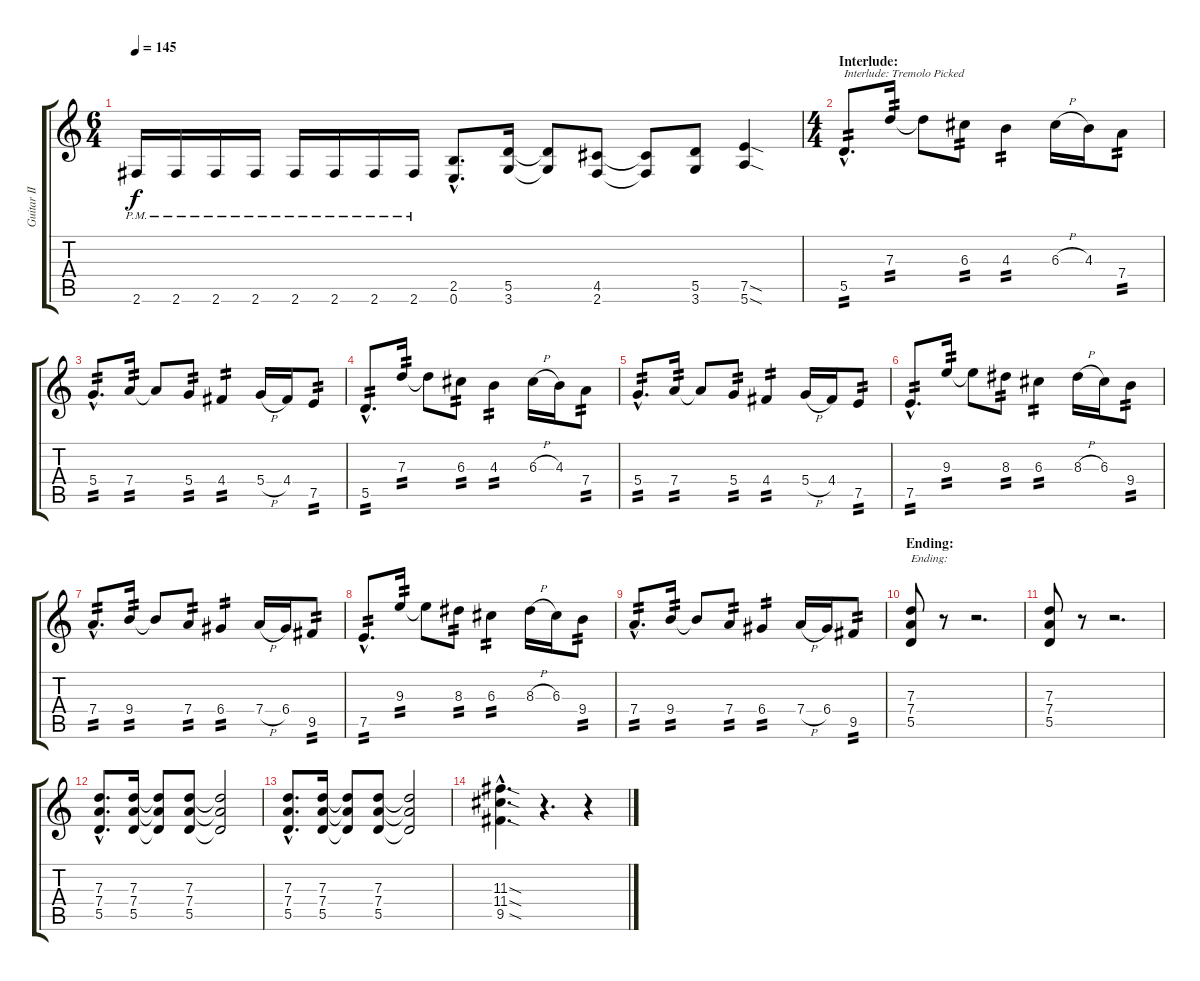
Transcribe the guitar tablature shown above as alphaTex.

\track ("Guitar II" "Guitar II") {instrument distortionguitar}
\staff {score tabs}
\tuning (E4 B3 G3 D3 A2 E2) {hide}
\ts (6 4)
\tempo 145
\clef g2
\ks c
2.6{pm}.16{dy f} 2.6{pm}.16 2.6{pm}.16 2.6{pm}.16 2.6{pm}.16 2.6{pm}.16 2.6{pm}.16 2.6{pm}.16 (2.5{hac} 0.6{hac}).8{d} (5.5 3.6).16 (5.5{t} 3.6{t}).8 (4.5 2.6).8 (4.5{t} 2.6{t}).8 (5.5 3.6).8 (7.5{sod} 5.6{sod}).4 |
\ts (4 4)
\section ("" "Interlude:")
5.5{hac}.8{d txt "Interlude: Tremolo Picked" tp 2} 7.3.16{tp 2} 7.3{t}.8 6.3.8{tp 2} 4.3.4{tp 2} 6.3{h}.16 4.3.16 7.4.8{tp 2} |
5.4{hac}.8{d tp 2} 7.4.16{tp 2} 7.4{t}.8 5.4.8{tp 2} 4.4.4{tp 2} 5.4{h}.16 4.4.16 7.5.8{tp 2} |
5.5{hac}.8{d tp 2} 7.3.16{tp 2} 7.3{t}.8 6.3.8{tp 2} 4.3.4{tp 2} 6.3{h}.16 4.3.16 7.4.8{tp 2} |
5.4{hac}.8{d tp 2} 7.4.16{tp 2} 7.4{t}.8 5.4.8{tp 2} 4.4.4{tp 2} 5.4{h}.16 4.4.16 7.5.8{tp 2} |
7.5{hac}.8{d tp 2} 9.3.16{tp 2} 9.3{t}.8 8.3.8{tp 2} 6.3.4{tp 2} 8.3{h}.16 6.3.16 9.4.8{tp 2} |
7.4{hac}.8{d tp 2} 9.4.16{tp 2} 9.4{t}.8 7.4.8{tp 2} 6.4.4{tp 2} 7.4{h}.16 6.4.16 9.5.8{tp 2} |
7.5{hac}.8{d tp 2} 9.3.16{tp 2} 9.3{t}.8 8.3.8{tp 2} 6.3.4{tp 2} 8.3{h}.16 6.3.16 9.4.8{tp 2} |
7.4{hac}.8{d tp 2} 9.4.16{tp 2} 9.4{t}.8 7.4.8{tp 2} 6.4.4{tp 2} 7.4{h}.16 6.4.16 9.5.8{tp 2} |
\section ("" "Ending:")
(7.3 7.4 5.5).8{txt "Ending:"} r.8 r.2{d} |
(7.3 7.4 5.5).8 r.8 r.2{d} |
(7.3{hac} 7.4{hac} 5.5{hac}).8{d} (7.3 7.4 5.5).16 (7.3{t} 7.4{t} 5.5{t}).8 (7.3 7.4 5.5).8 (7.3{t} 7.4{t} 5.5{t}).2 |
(7.3{hac} 7.4{hac} 5.5{hac}).8{d} (7.3 7.4 5.5).16 (7.3{t} 7.4{t} 5.5{t}).8 (7.3 7.4 5.5).8 (7.3{t} 7.4{t} 5.5{t}).2 |
(11.3{sod hac} 11.4{sod hac} 9.5{sod hac}).4{d} r.4{d} r.4
